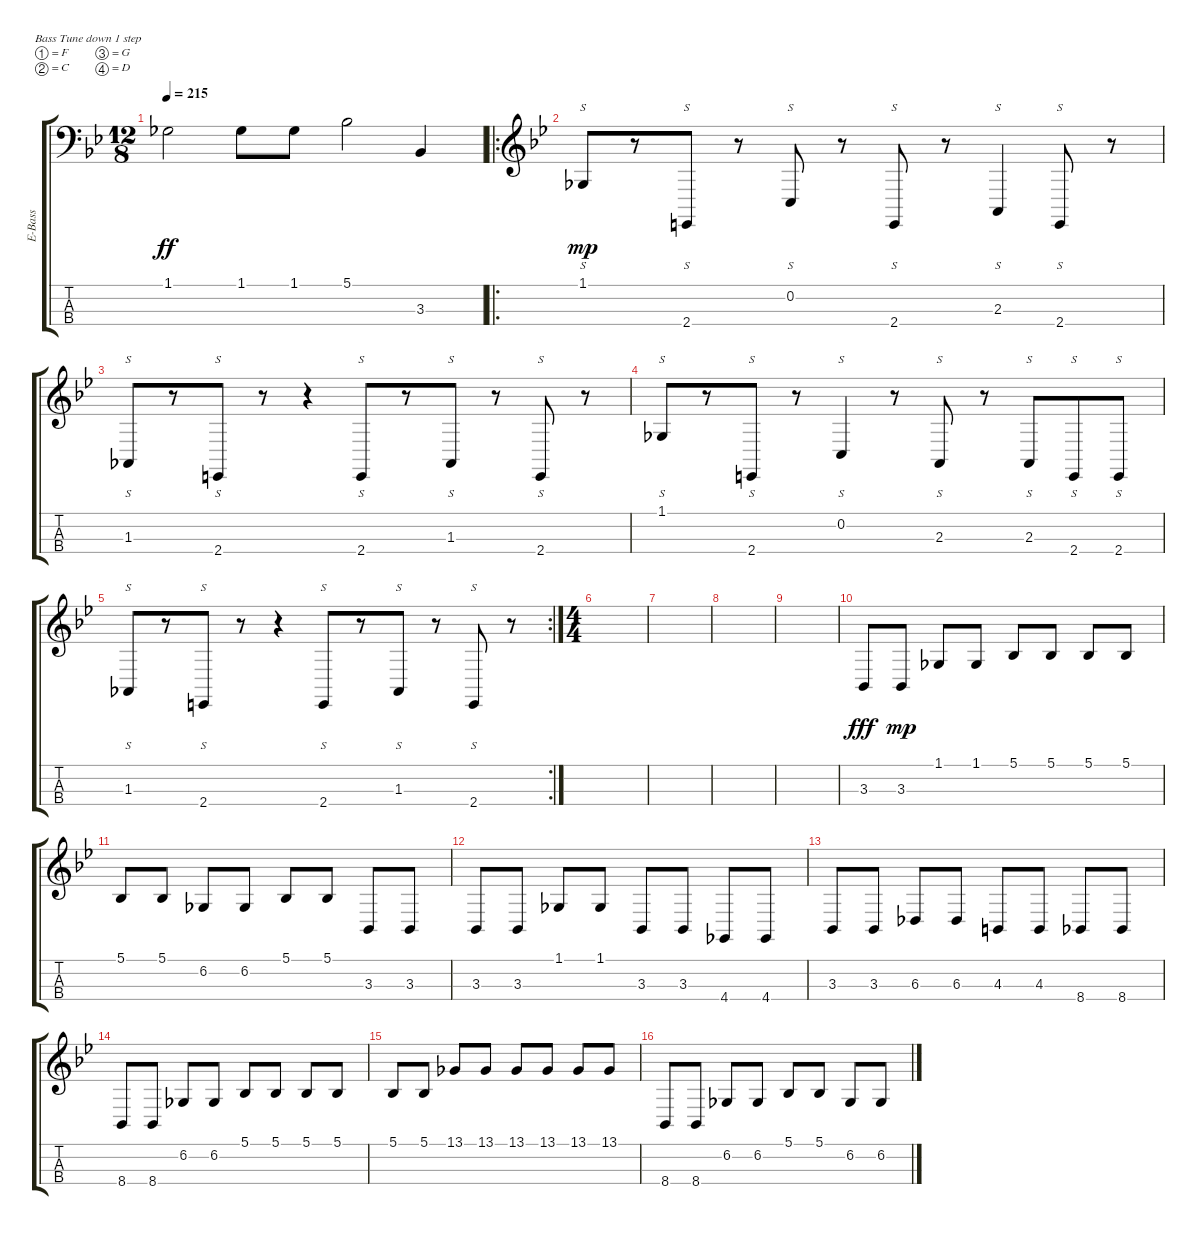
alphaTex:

\defaultSystemsLayout 4
\bracketExtendMode groupsimilarinstruments
\otherSystemsTrackNameOrientation horizontal
\track ("Electric Bass" "E-Bass") {instrument electricbassfinger}
\staff {score tabs}
\tuning (F2 C2 G1 D1)
\ts (12 8)
\tempo 215
\clef f4
\scale
0.333333
\ks bb
1.1{acc b}.2{dy ff} 1.1{acc b}.8 1.1{acc b}.8 5.1{acc forcenatural}.2 3.3{acc forcenatural}.4 |
\ro
\clef g2
\scale
0.333333 1.1{acc b}.8{s dy mp} r.8 2.4{acc #}.8{s} r.8 0.2{acc forcenatural}.8{s} r.8 2.4{acc #}.8{s} r.8 2.3{acc forcenatural}.4{s} 2.4{acc #}.8{s} r.8 |
\scale
0.333333 1.3{acc b}.8{s} r.8 2.4{acc #}.8{s} r.8 r.4 2.4{acc #}.8{s} r.8 1.3{acc b}.8{s} r.8 2.4{acc #}.8{s} r.8 |
\scale
0.333333 1.1{acc b}.8{s} r.8 2.4{acc #}.8{s} r.8 0.2{acc forcenatural}.4{s} r.8 2.3{acc forcenatural}.8{s} r.8 2.3{acc forcenatural}.8{s} 2.4{acc #}.8{s} 2.4{acc #}.8{s} |
\rc 2
\scale
0.333333 1.3{acc b}.8{s} r.8 2.4{acc #}.8{s} r.8 r.4 2.4{acc #}.8{s} r.8 1.3{acc b}.8{s} r.8 2.4{acc #}.8{s} r.8 |
\ts (4 4)
|
|
|
|
3.3{acc forcenatural}.8{dy fff} 3.3{acc forcenatural}.8{dy mp} 1.1{acc b}.8 1.1{acc b}.8 5.1{acc forcenatural}.8 5.1{acc forcenatural}.8 5.1{acc forcenatural}.8 5.1{acc forcenatural}.8 |
5.1{acc forcenatural}.8 5.1{acc forcenatural}.8 6.2{acc b}.8 6.2{acc b}.8 5.1{acc forcenatural}.8 5.1{acc forcenatural}.8 3.3{acc forcenatural}.8 3.3{acc forcenatural}.8 |
3.3{acc forcenatural}.8 3.3{acc forcenatural}.8 1.1{acc b}.8 1.1{acc b}.8 3.3{acc forcenatural}.8 3.3{acc forcenatural}.8 4.4{acc b}.8 4.4{acc b}.8 |
3.3{acc forcenatural}.8 3.3{acc forcenatural}.8 6.3{acc b}.8 6.3{acc b}.8 4.3{acc #}.8 4.3{acc #}.8 8.4{acc forcenatural}.8 8.4{acc forcenatural}.8 |
8.4{acc forcenatural}.8 8.4{acc forcenatural}.8 6.2{acc b}.8 6.2{acc b}.8 5.1{acc forcenatural}.8 5.1{acc forcenatural}.8 5.1{acc forcenatural}.8 5.1{acc forcenatural}.8 |
5.1{acc forcenatural}.8 5.1{acc forcenatural}.8 13.1{acc b}.8 13.1{acc b}.8 13.1{acc b}.8 13.1{acc b}.8 13.1{acc b}.8 13.1{acc b}.8 |
8.4{acc forcenatural}.8 8.4{acc forcenatural}.8 6.2{acc b}.8 6.2{acc b}.8 5.1{acc forcenatural}.8 5.1{acc forcenatural}.8 6.2{acc b}.8 6.2{acc b}.8
